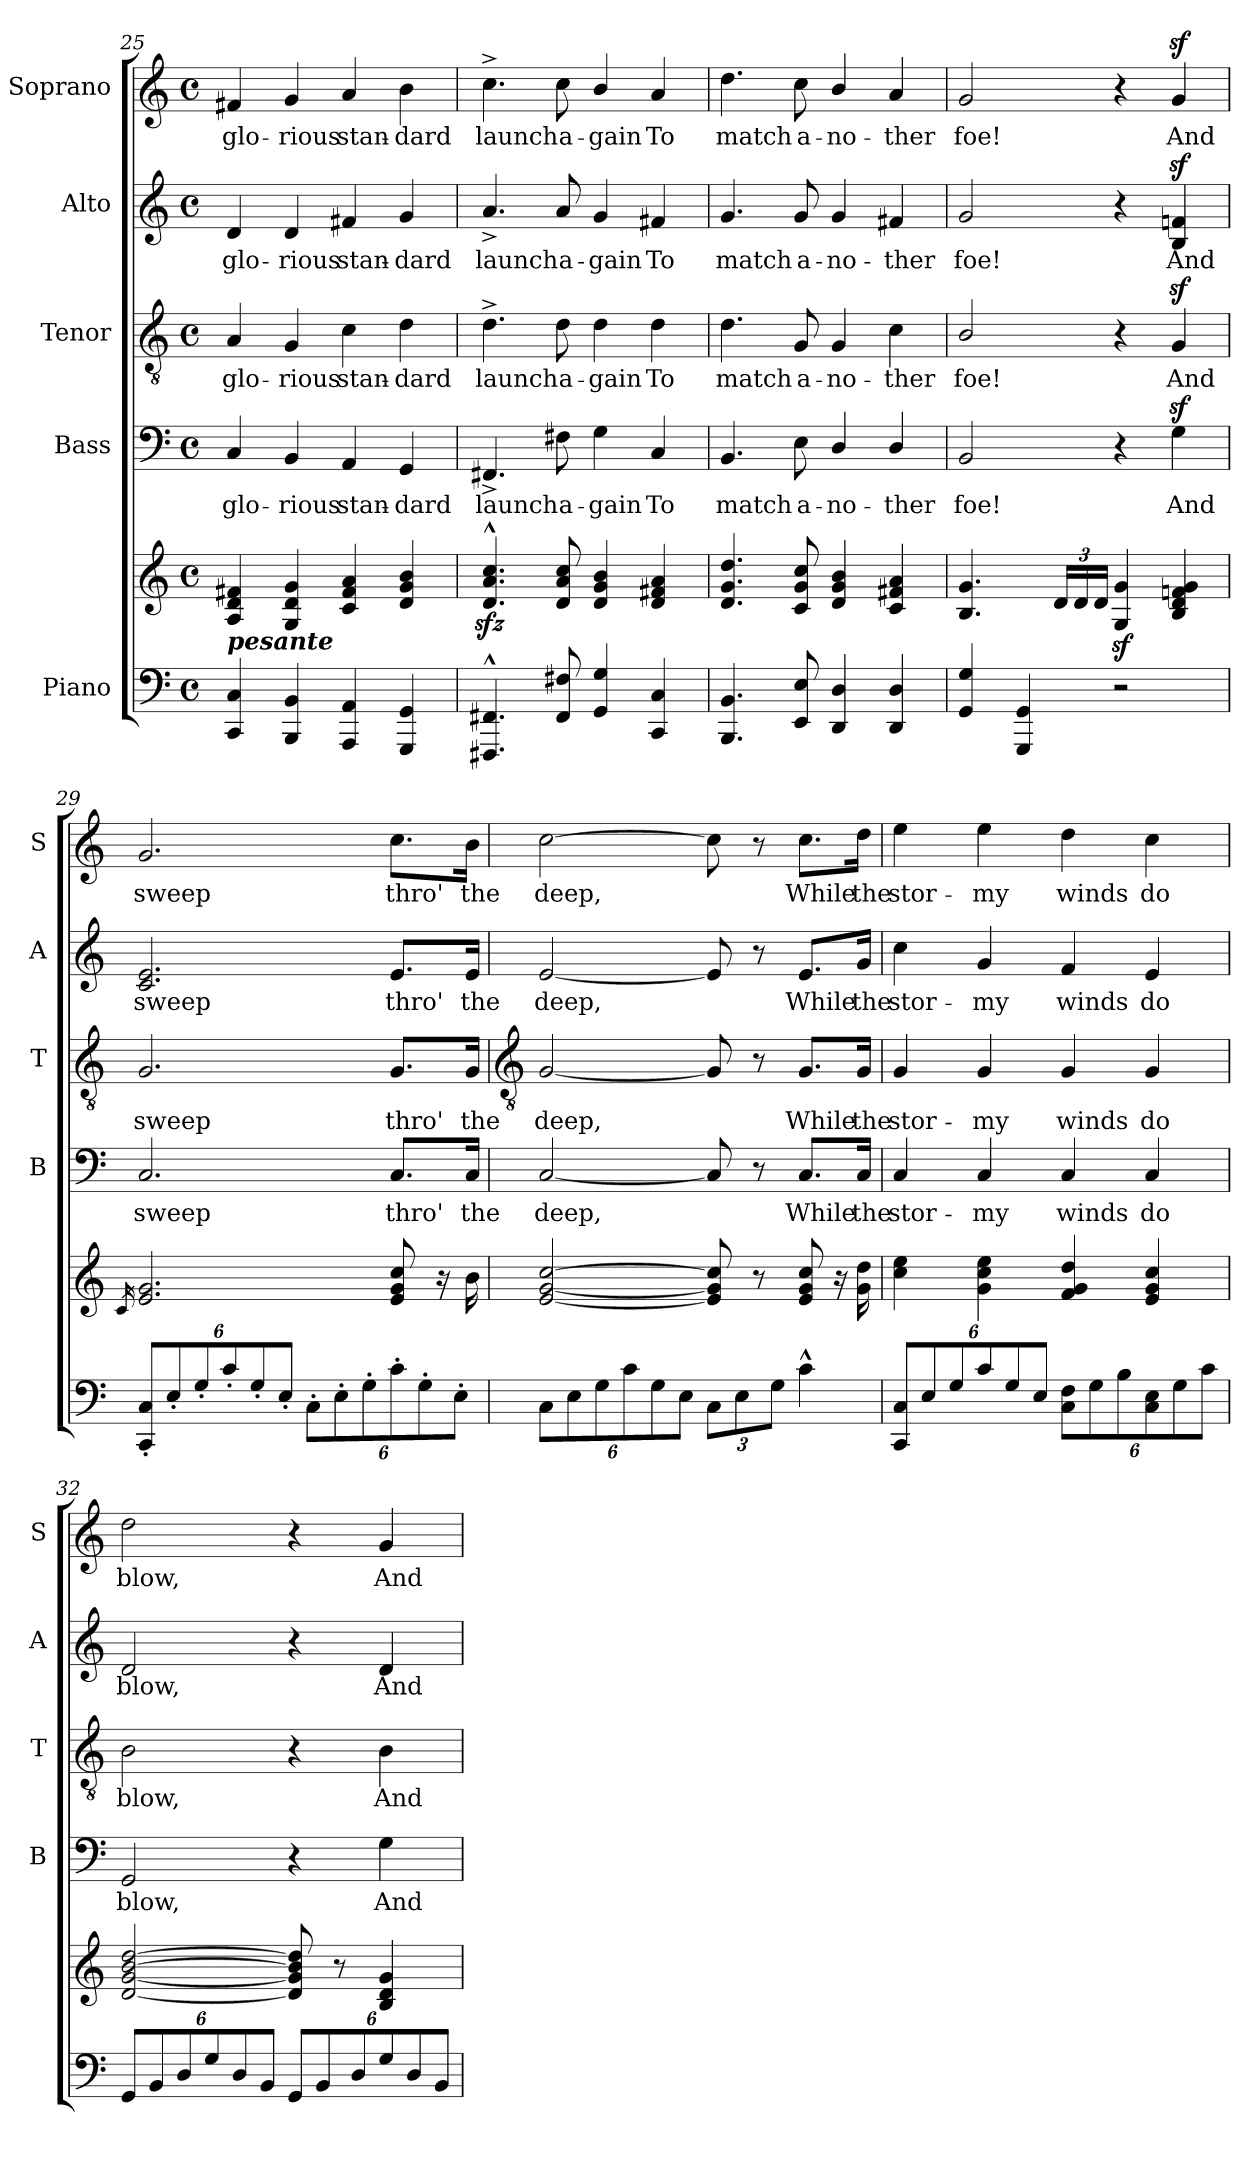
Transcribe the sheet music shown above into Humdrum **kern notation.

**kern	**kern	**kern	**text	**kern	**text	**kern	**text	**kern	**text
*part5	*part5	*part4	*part4	*part3	*part3	*part2	*part2	*part1	*part1
*staff6	*staff5	*staff4	*staff4	*staff3	*staff3	*staff2	*staff2	*staff1	*staff1
*I"Piano	*	*I"Bass	*	*I"Tenor	*	*I"Alto	*	*I"Soprano	*
*	*	*I'B	*	*I'T	*	*I'A	*	*I'S	*
!!LO:LB:g=z
*clefF4	*clefG2	*clefF4	*	*clefGv2	*	*clefG2	*	*clefG2	*
*k[]	*k[]	*k[]	*	*k[]	*	*k[]	*	*k[]	*
*C:	*C:	*C:	*	*C:	*	*C:	*	*C:	*
*M4/4	*M4/4	*M4/4	*	*M4/4	*	*M4/4	*	*M4/4	*
*met(c)	*met(c)	*met(c)	*	*met(c)	*	*met(c)	*	*met(c)	*
=25	=25	=25	=25	=25	=25	=25	=25	=25	=25
!LO:TX:a:Bi:t=pesante	!	!	!	!	!	!	!	!	!
!	!	!	!LO:LY:b	!	!LO:LY:b	!	!LO:LY:b	!	!LO:LY:b
4CC 4C	4A 4d 4f#X	4C	glo-	4A	glo-	4d	glo-	4f#X	glo-
!	!	!	!LO:LY:b	!	!LO:LY:b	!	!LO:LY:b	!	!LO:LY:b
4BBB 4BB	4G 4d 4g	4BB	-rious	4G	-rious	4d	-rious	4g	-rious
!	!	!	!LO:LY:b	!	!LO:LY:b	!	!LO:LY:b	!	!LO:LY:b
4AAA 4AA	4c 4f# 4a	4AA	stan-	4c	stan-	4f#X	stan-	4a	stan-
!	!	!	!LO:LY:b	!	!LO:LY:b	!	!LO:LY:b	!	!LO:LY:b
4GGG 4GG	4d 4g 4b	4GG	-dard	4d	-dard	4g	-dard	4b	-dard
=26	=26	=26	=26	=26	=26	=26	=26	=26	=26
!	!	!	!LO:LY:b	!	!LO:LY:b	!	!LO:LY:b	!	!LO:LY:b
4.FFF#X^^ 4.FF#X^^	4.dzz<^^ 4.azz<^^ 4.cczz<^^	4.FF#X^	launch	4.d^	launch	4.a^	launch	4.cc^	launch
!	!	!	!LO:LY:b	!	!LO:LY:b	!	!LO:LY:b	!	!LO:LY:b
8FF# 8F#X	8d 8a 8cc	8F#X	a-	8d	a-	8a	a-	8cc	a-
!	!	!	!LO:LY:b	!	!LO:LY:b	!	!LO:LY:b	!	!LO:LY:b
4GG 4G	4d/ 4g/ 4b/	4G	-gain	4d\	-gain	4g/	-gain	4b/	-gain
!	!	!	!LO:LY:b	!	!LO:LY:b	!	!LO:LY:b	!	!LO:LY:b
4CC 4C	4d 4f#X 4a	4C	To	4d	To	4f#X	To	4a	To
=27	=27	=27	=27	=27	=27	=27	=27	=27	=27
!	!	!	!LO:LY:b	!	!LO:LY:b	!	!LO:LY:b	!	!LO:LY:b
4.BBB 4.BB	4.d 4.g 4.dd	4.BB	match	4.d	match	4.g	match	4.dd	match
!	!	!	!LO:LY:b	!	!LO:LY:b	!	!LO:LY:b	!	!LO:LY:b
8EE 8E	8c 8g 8cc	8E	a-	8G	a-	8g	a-	8cc	a-
!	!	!	!LO:LY:b	!	!LO:LY:b	!	!LO:LY:b	!	!LO:LY:b
4DD/ 4D/	4d/ 4g/ 4b/	4D/	-no-	4G/	-no-	4g/	-no-	4b/	-no-
!	!	!	!LO:LY:b	!	!LO:LY:b	!	!LO:LY:b	!	!LO:LY:b
4DD/ 4D/	4c 4f#X 4a	4D/	-ther	4c\	-ther	4f#X	-ther	4a	-ther
=28	=28	=28	=28	=28	=28	=28	=28	=28	=28
!	!	!	!LO:LY:b	!	!LO:LY:b	!	!LO:LY:b	!	!LO:LY:b
4GG 4G	4.B 4.g	2BB/	foe!	2B/	foe!	2g	foe!	2g	foe!
4GGG 4GG	.	.	.	.	.	.	.	.	.
.	24dLL	.	.	.	.	.	.	.	.
.	24d	.	.	.	.	.	.	.	.
.	24dJJ	.	.	.	.	.	.	.	.
2r	4Gz< 4gz<	4r	.	4r	.	4r	.	4r	.
!	!	!	!LO:LY:b	!	!LO:LY:b	!	!LO:LY:b	!	!LO:LY:b
.	4B 4d 4fn 4g	4Gz<	And	4Gz<	And	4Bz< 4fnz<	And	4gz<	And
=29	=29	=29	=29	=29	=29	=29	=29	=29	=29
.	16qc	.	.	.	.	.	.	.	.
!	!	!	!LO:LY:b	!	!LO:LY:b	!	!LO:LY:b	!	!LO:LY:b
12CC' 12C'L	2.e 2.g	2.C	sweep	2.G	sweep	2.c 2.e	sweep	2.g	sweep
12E'	.	.	.	.	.	.	.	.	.
12G'	.	.	.	.	.	.	.	.	.
12c'	.	.	.	.	.	.	.	.	.
12G'	.	.	.	.	.	.	.	.	.
12E'J	.	.	.	.	.	.	.	.	.
12C'L	.	.	.	.	.	.	.	.	.
12E'	.	.	.	.	.	.	.	.	.
12G'	.	.	.	.	.	.	.	.	.
!	!	!	!LO:LY:b	!	!LO:LY:b	!	!LO:LY:b	!	!LO:LY:b
12c'	8e 8g 8cc	8.C/L	thro'	8.G/L	thro'	8.e/L	thro'	8.cc\L	thro'
12G'	.	.	.	.	.	.	.	.	.
.	16r	.	.	.	.	.	.	.	.
12E'J	.	.	.	.	.	.	.	.	.
!	!	!	!LO:LY:b	!	!LO:LY:b	!	!LO:LY:b	!	!LO:LY:b
.	16b	16C/Jk	the	16G/Jk	the	16e/Jk	the	16b\Jk	the
!!LO:LB:g=z
=30	=30	=30	=30	=30	=30	=30	=30	=30	=30
*	*	*	*	*clefGv2	*	*	*	*	*
!	!	!	!LO:LY:b	!	!LO:LY:b	!	!LO:LY:b	!	!LO:LY:b
12CL	[2e [2g [2cc	[2C	deep,	[2G	deep,	[2e	deep,	[2cc	deep,
12E	.	.	.	.	.	.	.	.	.
12G	.	.	.	.	.	.	.	.	.
12c	.	.	.	.	.	.	.	.	.
12G	.	.	.	.	.	.	.	.	.
12EJ	.	.	.	.	.	.	.	.	.
12CL	8e] 8g] 8cc]	8C]	.	8G]	.	8e]	.	8cc]	.
12E	.	.	.	.	.	.	.	.	.
.	8r	8r	.	8r	.	8r	.	8r	.
12GJ	.	.	.	.	.	.	.	.	.
!	!	!	!LO:LY:b	!	!LO:LY:b	!	!LO:LY:b	!	!LO:LY:b
4c^^	8e 8g 8cc	8.C/L	While	8.G/L	While	8.e/L	While	8.cc\L	While
.	16r	.	.	.	.	.	.	.	.
!	!	!	!LO:LY:b	!	!LO:LY:b	!	!LO:LY:b	!	!LO:LY:b
.	16g 16dd	16C/Jk	the	16G/Jk	the	16g/Jk	the	16dd\Jk	the
=31	=31	=31	=31	=31	=31	=31	=31	=31	=31
!	!	!	!LO:LY:b	!	!LO:LY:b	!	!LO:LY:b	!	!LO:LY:b
12CC 12CL	4cc 4ee	4C	stor-	4G	stor-	4cc	stor-	4ee	stor-
12E	.	.	.	.	.	.	.	.	.
12G	.	.	.	.	.	.	.	.	.
!	!	!	!LO:LY:b	!	!LO:LY:b	!	!LO:LY:b	!	!LO:LY:b
12c	4g 4cc 4ee	4C	-my	4G	-my	4g	-my	4ee	-my
12G	.	.	.	.	.	.	.	.	.
12EJ	.	.	.	.	.	.	.	.	.
!	!	!	!LO:LY:b	!	!LO:LY:b	!	!LO:LY:b	!	!LO:LY:b
12C 12FL	4f 4g 4dd	4C	winds	4G	winds	4f	winds	4dd	winds
12G	.	.	.	.	.	.	.	.	.
12B	.	.	.	.	.	.	.	.	.
!	!	!	!LO:LY:b	!	!LO:LY:b	!	!LO:LY:b	!	!LO:LY:b
12C 12E	4e 4g 4cc	4C	do	4G	do	4e	do	4cc	do
12G	.	.	.	.	.	.	.	.	.
12cJ	.	.	.	.	.	.	.	.	.
=32	=32	=32	=32	=32	=32	=32	=32	=32	=32
!	!	!	!LO:LY:b	!	!LO:LY:b	!	!LO:LY:b	!	!LO:LY:b
12GGL	[2d [2g [2b [2dd	2GG	blow,	2B	blow,	2d	blow,	2dd	blow,
12BB	.	.	.	.	.	.	.	.	.
12D	.	.	.	.	.	.	.	.	.
12G	.	.	.	.	.	.	.	.	.
12D	.	.	.	.	.	.	.	.	.
12BBJ	.	.	.	.	.	.	.	.	.
12GGL	8d] 8g] 8b] 8dd]	4r	.	4r	.	4r	.	4r	.
12BB	.	.	.	.	.	.	.	.	.
.	8r	.	.	.	.	.	.	.	.
12D	.	.	.	.	.	.	.	.	.
!	!	!	!LO:LY:b	!	!LO:LY:b	!	!LO:LY:b	!	!LO:LY:b
12G	4B 4d 4g	4G	And	4B	And	4d	And	4g	And
12D	.	.	.	.	.	.	.	.	.
12BBJ	.	.	.	.	.	.	.	.	.
=	=	=	=	=	=	=	=	=	=
*-	*-	*-	*-	*-	*-	*-	*-	*-	*-
